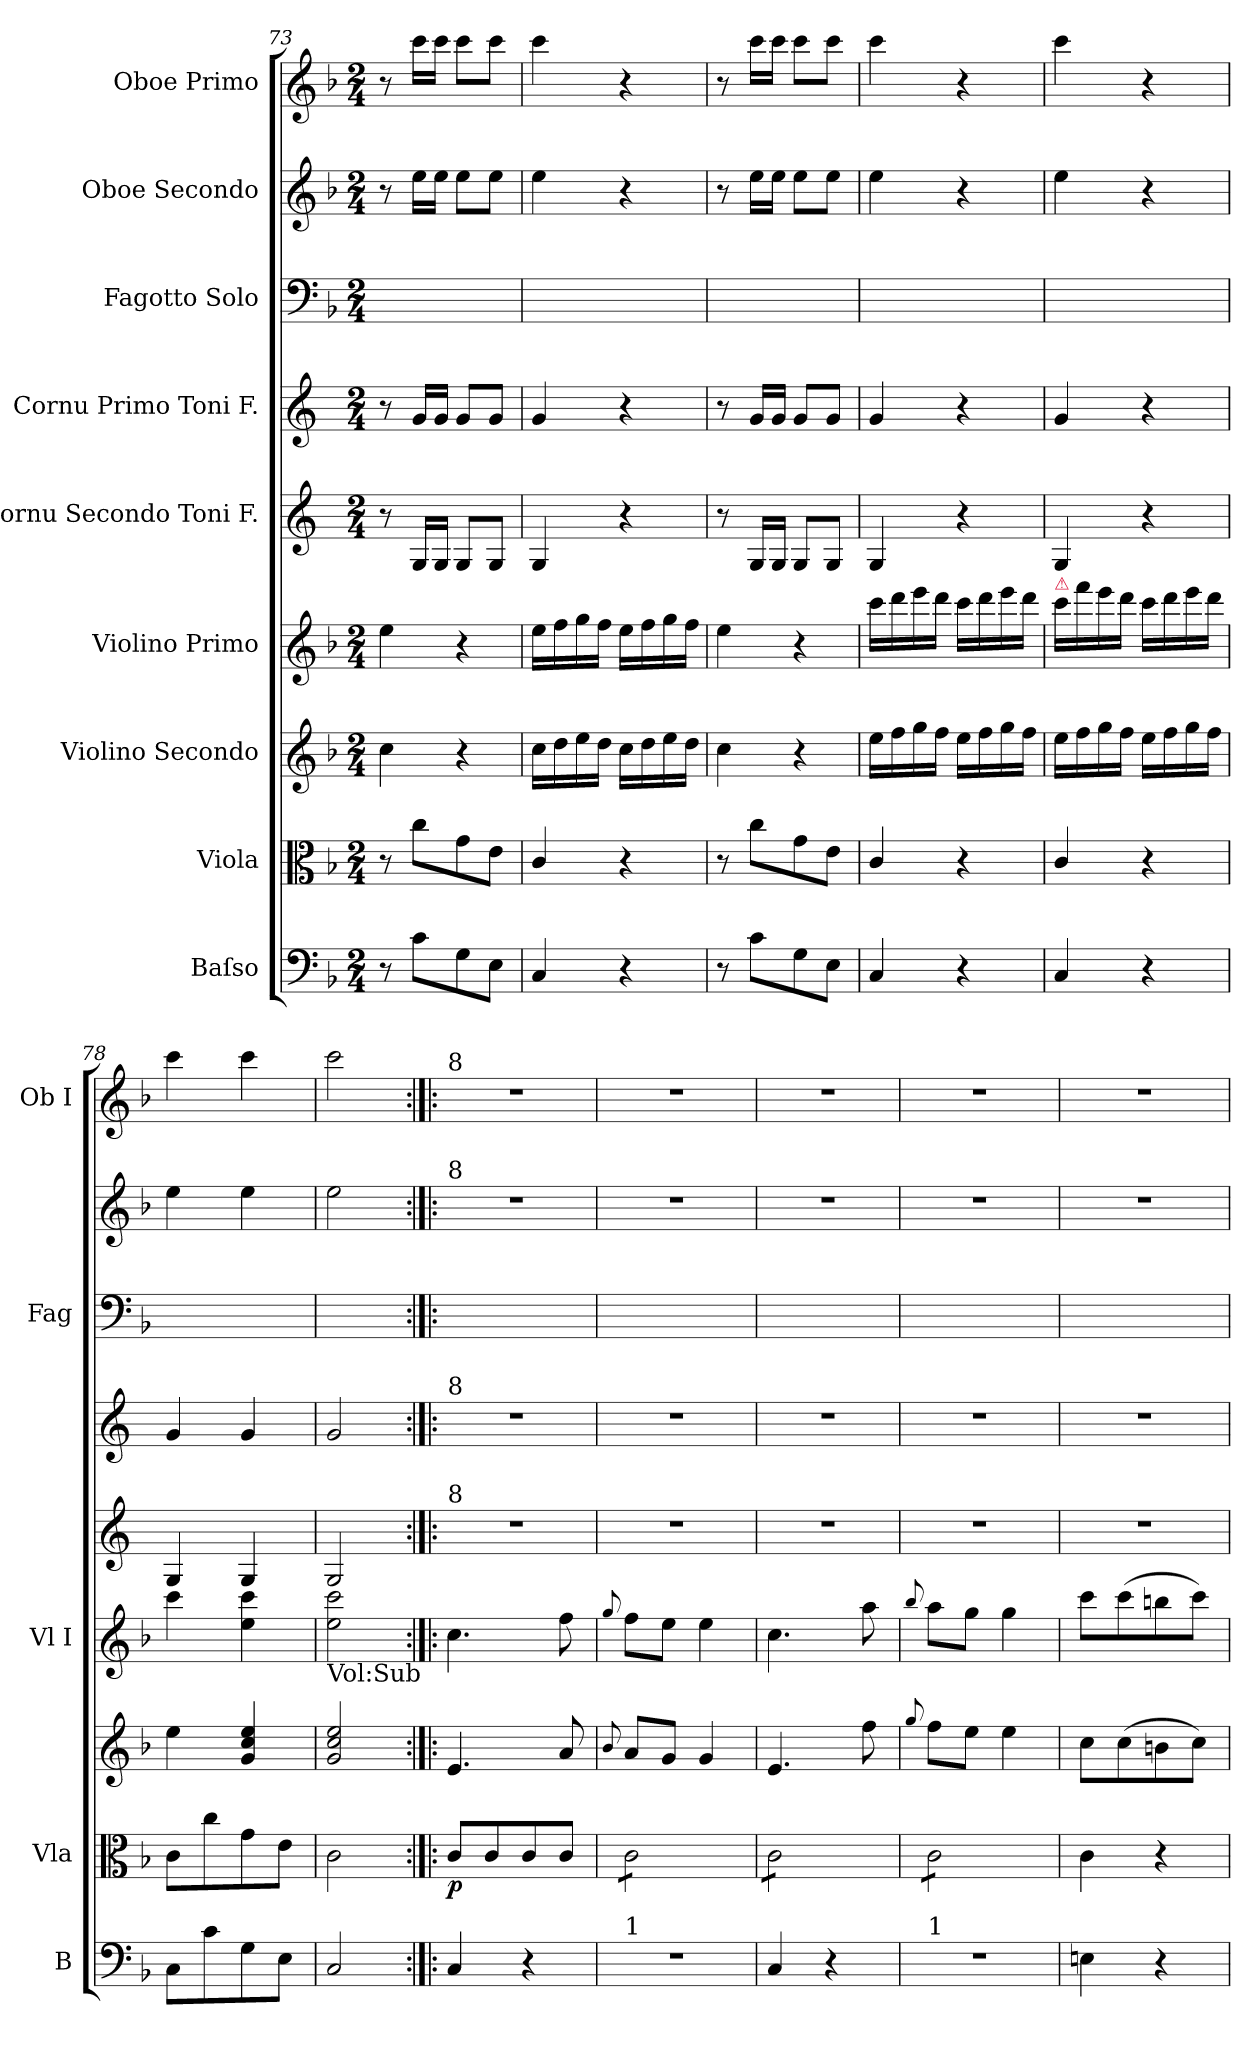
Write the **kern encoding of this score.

**kern	**dynam	**kern	**dynam	**kern	**dynam	**kern	**dynam	**kern	**dynam	**kern	**kern	**kern	**kern	**dynam
*part9	*part9	*part8	*part8	*part7	*part7	*part6	*part6	*part5	*part5	*part4	*part3	*part2	*part1	*part1
*staff9	*staff9	*staff8	*staff8	*staff7	*staff7	*staff6	*staff6	*staff5	*staff5	*staff4	*staff3	*staff2	*staff1	*staff1
*I"Baſso	*	*I"Viola	*	*I"Violino Secondo	*	*I"Violino Primo	*	*I"Cornu Secondo Toni F.	*	*I"Cornu Primo Toni F.	*I"Fagotto Solo	*I"Oboe Secondo	*I"Oboe Primo	*
*I'B	*	*I'Vla	*	*	*	*I'Vl I	*	*	*	*	*I'Fag	*	*I'Ob I	*
*clefF4	*	*clefC3	*	*clefG2	*	*clefG2	*	*clefG2	*	*clefG2	*clefF4	*clefG2	*clefG2	*
*	*	*	*	*	*	*	*	*ITrd4c7	*	*ITrd4c7	*	*	*	*
*k[b-]	*	*k[b-]	*	*k[b-]	*	*k[b-]	*	*k[b-]	*	*k[b-]	*k[b-]	*k[b-]	*k[b-]	*
*F:	*	*F:	*	*F:	*	*F:	*	*	*	*	*F:	*F:	*F:	*
*M2/4	*	*M2/4	*	*M2/4	*	*M2/4	*	*M2/4	*	*M2/4	*M2/4	*M2/4	*M2/4	*
=73	=73	=73	=73	=73	=73	=73	=73	=73	=73	=73	=73	=73	=73	=73
8r	.	8r	.	4cc\	.	4ee\	.	8r	.	8r	2ryy	8r	8r	.
!	!	!	!	!	!	!	!	!	!LO:DY:b	!	!	!	!	!LO:DY:b
8c\L	.	8cc\L	.	.	.	.	.	16C/LL	for&colon;	16c/LL	.	16ee\LL	16ccc\LL	for
.	.	.	.	.	.	.	.	16C/JJ	.	16c/JJ	.	16ee\JJ	16ccc\JJ	.
8G\	.	8g\	.	4r	.	4r	.	8C/L	.	8c/L	.	8ee\L	8ccc\L	.
8E\J	.	8e\J	.	.	.	.	.	8C/J	.	8c/J	.	8ee\J	8ccc\J	.
=74	=74	=74	=74	=74	=74	=74	=74	=74	=74	=74	=74	=74	=74	=74
4C/	.	4c/	.	16cc\LL	.	16ee\LL	.	4C/	.	4c/	2ryy	4ee\	4ccc\	.
.	.	.	.	16dd\	.	16ff\	.	.	.	.	.	.	.	.
.	.	.	.	16ee\	.	16gg\	.	.	.	.	.	.	.	.
.	.	.	.	16dd\JJ	.	16ff\JJ	.	.	.	.	.	.	.	.
4r	.	4r	.	16cc\LL	.	16ee\LL	.	4r	.	4r	.	4r	4r	.
.	.	.	.	16dd\	.	16ff\	.	.	.	.	.	.	.	.
.	.	.	.	16ee\	.	16gg\	.	.	.	.	.	.	.	.
.	.	.	.	16dd\JJ	.	16ff\JJ	.	.	.	.	.	.	.	.
=75	=75	=75	=75	=75	=75	=75	=75	=75	=75	=75	=75	=75	=75	=75
8r	.	8r	.	4cc\	.	4ee\	.	8r	.	8r	2ryy	8r	8r	.
8c\L	.	8cc\L	.	.	.	.	.	16C/LL	.	16c/LL	.	16ee\LL	16ccc\LL	.
.	.	.	.	.	.	.	.	16C/JJ	.	16c/JJ	.	16ee\JJ	16ccc\JJ	.
8G\	.	8g\	.	4r	.	4r	.	8C/L	.	8c/L	.	8ee\L	8ccc\L	.
8E\J	.	8e\J	.	.	.	.	.	8C/J	.	8c/J	.	8ee\J	8ccc\J	.
=76	=76	=76	=76	=76	=76	=76	=76	=76	=76	=76	=76	=76	=76	=76
4C/	.	4c/	.	16ee\LL	.	16ccc\LL	.	4C/	.	4c/	2ryy	4ee\	4ccc\	.
.	.	.	.	16ff\	.	16ddd\	.	.	.	.	.	.	.	.
.	.	.	.	16gg\	.	16eee\	.	.	.	.	.	.	.	.
.	.	.	.	16ff\JJ	.	16ddd\JJ	.	.	.	.	.	.	.	.
4r	.	4r	.	16ee\LL	.	16ccc\LL	.	4r	.	4r	.	4r	4r	.
.	.	.	.	16ff\	.	16ddd\	.	.	.	.	.	.	.	.
.	.	.	.	16gg\	.	16eee\	.	.	.	.	.	.	.	.
.	.	.	.	16ff\JJ	.	16ddd\JJ	.	.	.	.	.	.	.	.
=77	=77	=77	=77	=77	=77	=77	=77	=77	=77	=77	=77	=77	=77	=77
!	!	!	!	!	!	!LO:TX:a:color=crimson:t=⚠	!	!	!	!	!	!	!	!
4C/	.	4c/	.	16ee\LL	.	16ccc\LL	.	4C/	.	4c/	2ryy	4ee\	4ccc\	.
.	.	.	.	16ff\	.	16fff\	.	.	.	.	.	.	.	.
.	.	.	.	16gg\	.	16eee\	.	.	.	.	.	.	.	.
.	.	.	.	16ff\JJ	.	16ddd\JJ	.	.	.	.	.	.	.	.
4r	.	4r	.	16ee\LL	.	16ccc\LL	.	4r	.	4r	.	4r	4r	.
.	.	.	.	16ff\	.	16ddd\	.	.	.	.	.	.	.	.
.	.	.	.	16gg\	.	16eee\	.	.	.	.	.	.	.	.
.	.	.	.	16ff\JJ	.	16ddd\JJ	.	.	.	.	.	.	.	.
=78	=78	=78	=78	=78	=78	=78	=78	=78	=78	=78	=78	=78	=78	=78
8C\L	.	8c\L	.	4ee\	.	4ccc\	.	4C/	.	4c/	2ryy	4ee\	4ccc\	.
8c\	.	8cc\	.	.	.	.	.	.	.	.	.	.	.	.
8G\	.	8g\	.	4g/ 4cc/ 4ee/	.	4ee\ 4ccc\	.	4C/	.	4c/	.	4ee\	4ccc\	.
8E\J	.	8e\J	.	.	.	.	.	.	.	.	.	.	.	.
=79	=79	=79	=79	=79	=79	=79	=79	=79	=79	=79	=79	=79	=79	=79
!	!	!	!	!	!	!LO:TX:b:t=Vol&colon;Sub	!	!	!	!	!	!	!	!
2C/	.	2c\	.	2g/ 2cc/ 2ee/	.	2ee\ 2ccc\	.	2C/	.	2c/	2ryy	2ee\	2ccc\	.
=80:|!|:	=80:|!|:	=80:|!|:	=80:|!|:	=80:|!|:	=80:|!|:	=80:|!|:	=80:|!|:	=80:|!|:	=80:|!|:	=80:|!|:	=80:|!|:	=80:|!|:	=80:|!|:	=80:|!|:
!	!	!	!	!	!	!	!	!	!	!	!	!	!LO:TX:a:t=8	!
!	!	!	!	!	!	!	!	!	!	!	!	!LO:TX:a:t=8	!	!
!	!	!	!	!	!	!	!	!	!	!LO:TX:a:t=8	!	!	!	!
!	!	!	!	!	!	!	!	!LO:TX:a:t=8	!	!	!	!	!	!
!	!LO:DY:b	!	!	!	!LO:DY:b	!	!LO:DY:b	!	!	!	!	!	!	!
4C/	pia	8c/L	p	4.e/	pia	4.cc\	pia&colon;	2r	.	2r	2ryy	2r	2r	.
.	.	8c/	.	.	.	.	.	.	.	.	.	.	.	.
4r	.	8c/	.	.	.	.	.	.	.	.	.	.	.	.
.	.	8c/J	.	8a/	.	8ff\	.	.	.	.	.	.	.	.
=81	=81	=81	=81	=81	=81	=81	=81	=81	=81	=81	=81	=81	=81	=81
.	.	.	.	8qqb-/	.	8qqgg/	.	.	.	.	.	.	.	.
!LO:TX:a:t=1	!	!	!	!	!	!	!	!	!	!	!	!	!	!
*	*	*tremolo	*	*	*	*	*	*	*	*	*	*	*	*
2r	.	8c\L	.	8a/L	.	8ff\L	.	2r	.	2r	2ryy	2r	2r	.
.	.	8c\	.	8g/J	.	8ee\J	.	.	.	.	.	.	.	.
.	.	8c\	.	4g/	.	4ee\	.	.	.	.	.	.	.	.
.	.	8c\J	.	.	.	.	.	.	.	.	.	.	.	.
=82	=82	=82	=82	=82	=82	=82	=82	=82	=82	=82	=82	=82	=82	=82
4C/	.	8c\L	.	4.e/	.	4.cc\	.	2r	.	2r	2ryy	2r	2r	.
.	.	8c\	.	.	.	.	.	.	.	.	.	.	.	.
4r	.	8c\	.	.	.	.	.	.	.	.	.	.	.	.
.	.	8c\J	.	8ff\	.	8aa\	.	.	.	.	.	.	.	.
=83	=83	=83	=83	=83	=83	=83	=83	=83	=83	=83	=83	=83	=83	=83
.	.	.	.	8qqgg/	.	8qqbb-/	.	.	.	.	.	.	.	.
!LO:TX:a:t=1	!	!	!	!	!	!	!	!	!	!	!	!	!	!
2r	.	8c\L	.	8ff\L	.	8aa\L	.	2r	.	2r	2ryy	2r	2r	.
.	.	8c\	.	8ee\J	.	8gg\J	.	.	.	.	.	.	.	.
.	.	8c\	.	4ee\	.	4gg\	.	.	.	.	.	.	.	.
.	.	8c\J	.	.	.	.	.	.	.	.	.	.	.	.
*	*	*Xtremolo	*	*	*	*	*	*	*	*	*	*	*	*
=84	=84	=84	=84	=84	=84	=84	=84	=84	=84	=84	=84	=84	=84	=84
4En\	.	4c\	.	8cc\L	.	8ccc\L	.	2r	.	2r	2ryy	2r	2r	.
.	.	.	.	(8cc\	.	(8ccc\	.	.	.	.	.	.	.	.
4r	.	4r	.	8bn\	.	8bbn\	.	.	.	.	.	.	.	.
.	.	.	.	8cc\J)	.	8ccc\J)	.	.	.	.	.	.	.	.
=	=	=	=	=	=	=	=	=	=	=	=	=	=	=
*-	*-	*-	*-	*-	*-	*-	*-	*-	*-	*-	*-	*-	*-	*-
